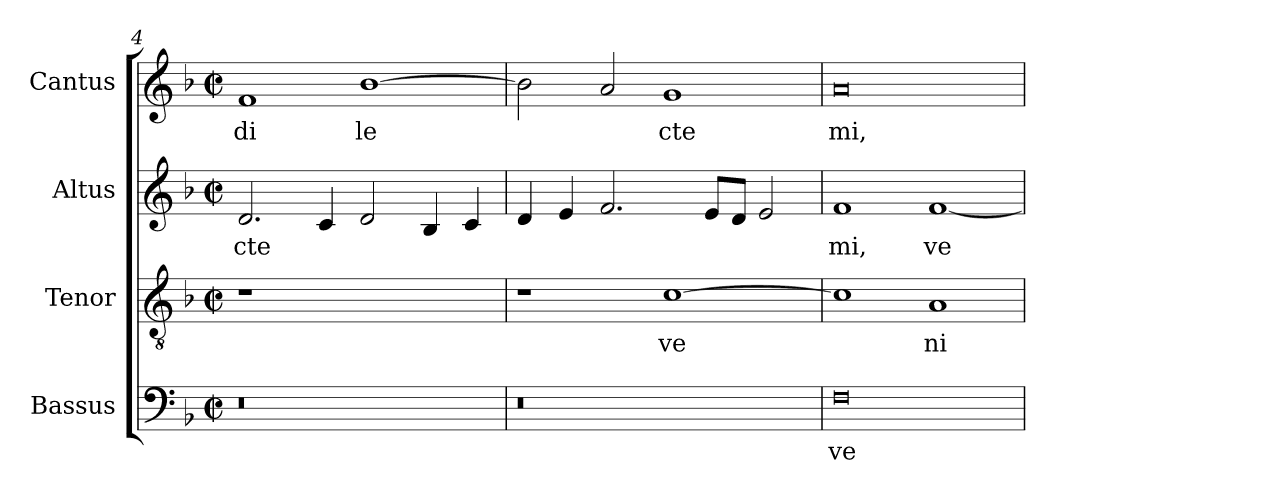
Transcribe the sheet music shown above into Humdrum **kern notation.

**kern	**text	**kern	**text	**kern	**text	**kern	**text
*part4	*part4	*part3	*part3	*part2	*part2	*part1	*part1
*staff4	*staff4	*staff3	*staff3	*staff2	*staff2	*staff1	*staff1
*I"Bassus	*	*I"Tenor	*	*I"Altus	*	*I"Cantus	*
*clefF4	*	*clefGv2	*	*clefG2	*	*clefG2	*
*k[b-]	*	*k[b-]	*	*k[b-]	*	*k[b-]	*
*F:	*	*F:	*	*F:	*	*F:	*
*M2/2	*	*M2/2	*	*M2/2	*	*M2/2	*
*met(c|)	*	*met(c|)	*	*met(c|)	*	*met(c|)	*
=4	=4	=4	=4	=4	=4	=4	=4
!	!	!	!	!	!LO:LY:b:cj	!	!LO:LY:b:cj
0r	.	1r	.	2.d/	cte	1f	di
!	!	!	!	!	!LO:LY:b:cj	!	!
.	.	.	.	4c/	.	.	.
!	!	!	!	!	!LO:LY:b:cj	!	!LO:LY:b:cj
.	.	1ryy	.	2d/	.	[>1b-	le
!	!	!	!	!	!LO:LY:b:cj	!	!
.	.	.	.	4B-/	.	.	.
!	!	!	!	!	!LO:LY:b:cj	!	!
.	.	.	.	4c/	.	.	.
=5	=5	=5	=5	=5	=5	=5	=5
!	!	!	!	!	!LO:LY:b:cj	!	!LO:LY:b:cj
0r	.	1r	.	4d/	.	2b-\]	.
!	!	!	!	!	!LO:LY:b:cj	!	!
.	.	.	.	4e/	.	.	.
!	!	!	!	!	!LO:LY:b:cj	!	!LO:LY:b:cj
.	.	.	.	2.f/	.	2a/	.
!	!	!	!LO:LY:b:cj	!	!	!	!LO:LY:b:cj
.	.	[>1c	ve	.	.	1g	cte
!	!	!	!	!	!LO:LY:b:cj	!	!
.	.	.	.	8e/L	.	.	.
!	!	!	!	!	!LO:LY:b:cj	!	!
.	.	.	.	8d/J	.	.	.
!	!	!	!	!	!LO:LY:b:cj	!	!
.	.	.	.	2e/	.	.	.
=6	=6	=6	=6	=6	=6	=6	=6
!	!LO:LY:b:cj	!	!LO:LY:b:cj	!	!LO:LY:b:cj	!	!LO:LY:b:cj
0F	ve-	1c]	.	1f	mi,	0a	mi,
!	!	!	!LO:LY:b:cj	!	!LO:LY:b:cj	!	!
.	.	1A	ni	[<1f	ve	.	.
=	=	=	=	=	=	=	=
*-	*-	*-	*-	*-	*-	*-	*-
